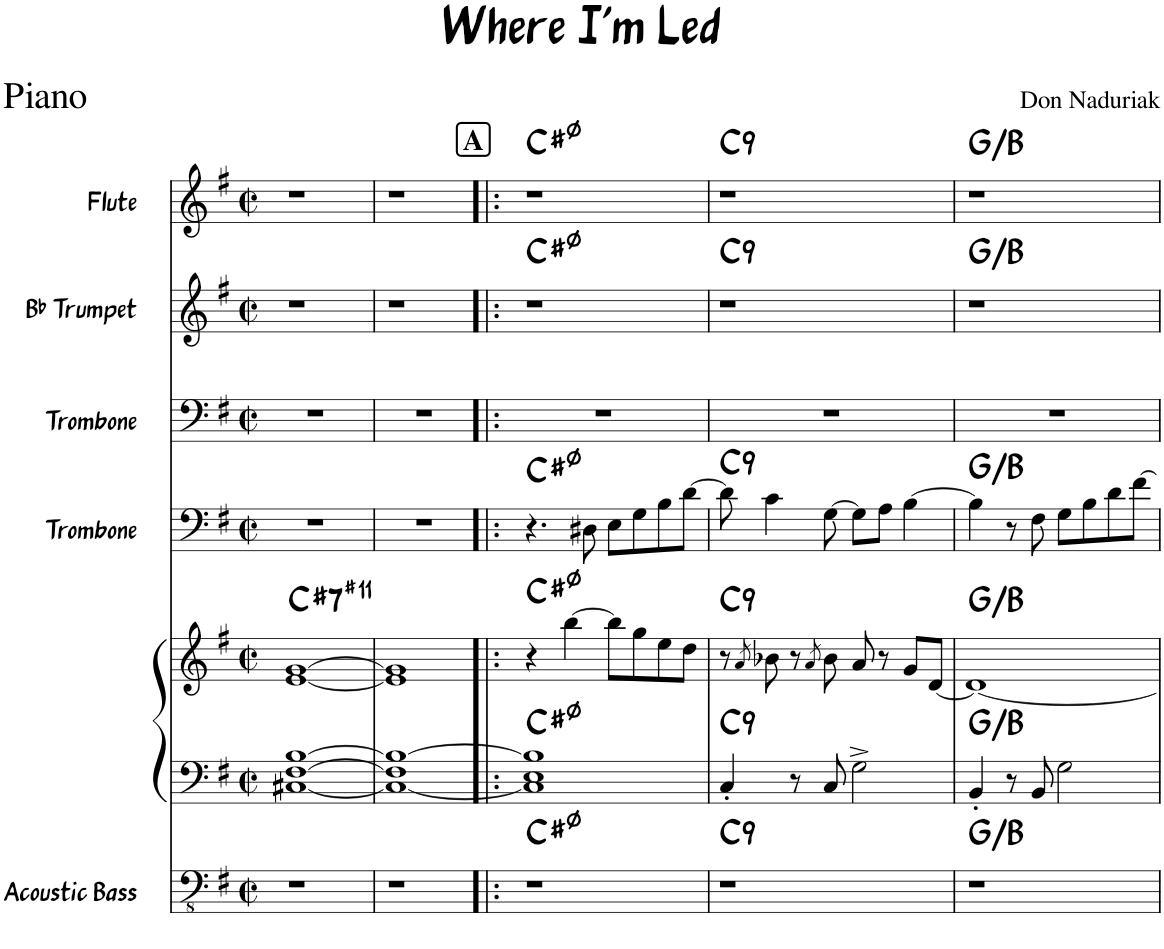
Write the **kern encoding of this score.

**kern	**harte	**kern	**kern	**harte	**kern	**harte	**kern	**kern	**harte	**kern	**harte
*part6	*part6	*part5	*part5	*part5	*part4	*part4	*part3	*part2	*part2	*part1	*part1
*staff7	*	*staff6	*staff5	*	*staff4	*	*staff3	*staff2	*	*staff1	*
*I"Acoustic Bass	*	*I"Piano	*	*	*I"Trombone	*	*I"Trombone	*I"Bb Trumpet	*	*I"Flute	*
*I'Bass	*	*I'Pno	*	*	*I'Tbn.	*	*I'Tbn.	*I'Bb Tpt.	*	*I'Fl.	*
*clefFv4	*	*clefF4	*clefG2	*	*clefF4	*	*clefF4	*clefG2	*	*clefG2	*
*	*	*	*	*	*	*	*	*ITrd1c2	*	*	*
*k[f#]	*	*k[f#]	*k[f#]	*	*k[f#]	*	*k[f#]	*k[f#]	*	*k[f#]	*
*M2/2	*	*M2/2	*M2/2	*	*M2/2	*	*M2/2	*M2/2	*	*M2/2	*
*met(c|)	*	*met(c|)	*met(c|)	*	*met(c|)	*	*met(c|)	*met(c|)	*	*met(c|)	*
=1	=1	=1	=1	=1	=1	=1	=1	=1	=1	=1	=1
!	!	!	!	!LO:H:kt=7	!	!	!	!	!	!	!
1r	.	[1C#X [1F# [1B	[1e [1g	C#:7(#11)	1r	.	1r	1r	.	1r	.
=2	=2	=2	=2	=2	=2	=2	=2	=2	=2	=2	=2
1r	.	1C#_ 1F#] 1B_	1e] 1g]	.	1r	.	1r	1r	.	1r	.
!!LO:REH:place=s1:a:B:cj:fs=14:t=A
=3!|:	=3!|:	=3!|:	=3!|:	=3!|:	=3!|:	=3!|:	=3!|:	=3!|:	=3!|:	=3!|:	=3!|:
1r	C#:hdim7	1C#] 1E 1B]	4r	C#:hdim7 C#:hdim7	4.r	C#:hdim7	1r	1r	C#:hdim7	1r	C#:hdim7
.	.	.	[4bb\	.	.	.	.	.	.	.	.
.	.	.	.	.	8D#X\	.	.	.	.	.	.
.	.	.	8bb\L]	.	8E\L	.	.	.	.	.	.
.	.	.	8gg\	.	8G\	.	.	.	.	.	.
.	.	.	8ee\	.	8B\	.	.	.	.	.	.
.	.	.	8dd\J	.	[8d\J	.	.	.	.	.	.
=4	=4	=4	=4	=4	=4	=4	=4	=4	=4	=4	=4
!	!LO:H:kt=9	!	!	!LO:H:n=1:kt=9	!	!	!	!	!	!	!
!	!	!	!	!LO:H:n=2:kt=9	!	!LO:H:kt=9	!	!	!LO:H:kt=9	!	!LO:H:kt=9
1r	C:9	4C'/	8r	C:9 C:9	8d\]	C:9	1r	1r	C:9	1r	C:9
.	.	.	8qa/	.	.	.	.	.	.	.	.
.	.	.	8b-X\	.	4c\	.	.	.	.	.	.
.	.	8r	8r	.	.	.	.	.	.	.	.
.	.	.	8qa/	.	.	.	.	.	.	.	.
.	.	8C/	8b-\	.	[8G\	.	.	.	.	.	.
.	.	2G^\	8a/	.	8G\L]	.	.	.	.	.	.
.	.	.	8r	.	8A\J	.	.	.	.	.	.
.	.	.	8g/L	.	[4B\	.	.	.	.	.	.
.	.	.	[8d/J	.	.	.	.	.	.	.	.
=5	=5	=5	=5	=5	=5	=5	=5	=5	=5	=5	=5
!	!LO:H:kt=N.C.	!	!	!LO:H:n=1:kt=N.C.	!	!	!	!	!	!	!
!	!	!	!	!LO:H:n=2:kt=N.C.	!	!LO:H:kt=N.C.	!	!	!LO:H:kt=N.C.	!	!LO:H:kt=N.C.
1r	N	4BB'/	1d_	N N	4B\]	N	1r	1r	N	1r	N
.	.	8r	.	.	8r	.	.	.	.	.	.
.	.	8BB/	.	.	8F#\	.	.	.	.	.	.
.	.	2G\	.	.	8G\L	.	.	.	.	.	.
.	.	.	.	.	8B\	.	.	.	.	.	.
.	.	.	.	.	8d\	.	.	.	.	.	.
.	.	.	.	.	[8f#\J	.	.	.	.	.	.
=	=	=	=	=	=	=	=	=	=	=	=
*-	*-	*-	*-	*-	*-	*-	*-	*-	*-	*-	*-
